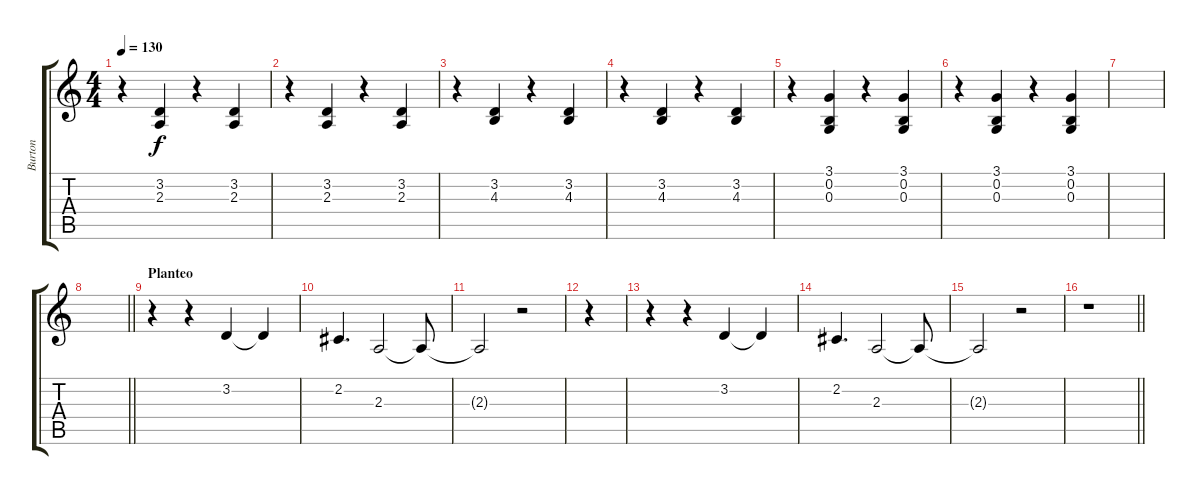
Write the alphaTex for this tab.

\track ("Burton" "Burton") {instrument whistle}
\staff {score tabs}
\tuning (E4 B3 G3 D3 A2 E2) {hide}
\ts (4 4)
\tempo 130
\clef g2
\ks c
r.4{dy f instrument rockorgan} (3.2 2.3).4 r.4{instrument rockorgan} (3.2 2.3).4 |
r.4{instrument rockorgan} (3.2 2.3).4 r.4{instrument rockorgan} (3.2 2.3).4 |
r.4{instrument rockorgan} (3.2 4.3).4 r.4{instrument rockorgan} (3.2 4.3).4 |
r.4{instrument rockorgan} (3.2 4.3).4 r.4{instrument rockorgan} (3.2 4.3).4 |
r.4{instrument rockorgan} (3.1 0.2 0.3).4 r.4{instrument rockorgan} (3.1 0.2 0.3).4 |
r.4{instrument rockorgan} (3.1 0.2 0.3).4 r.4{instrument rockorgan} (3.1 0.2 0.3).4 |
|
\barLineRight lightlight
|
\section ("" "Planteo")
r.4{volume 5 instrument whistle} r.4 3.2.4 3.2{t}.4 |
2.2.4{d} 2.3.2 2.3{t}.8 |
2.3{t}.2 r.2 |
r.4 |
r.4 r.4 3.2.4 3.2{t}.4 |
2.2.4{d} 2.3.2 2.3{t}.8 |
2.3{t}.2 r.2 |
\barLineRight lightlight
r.1
